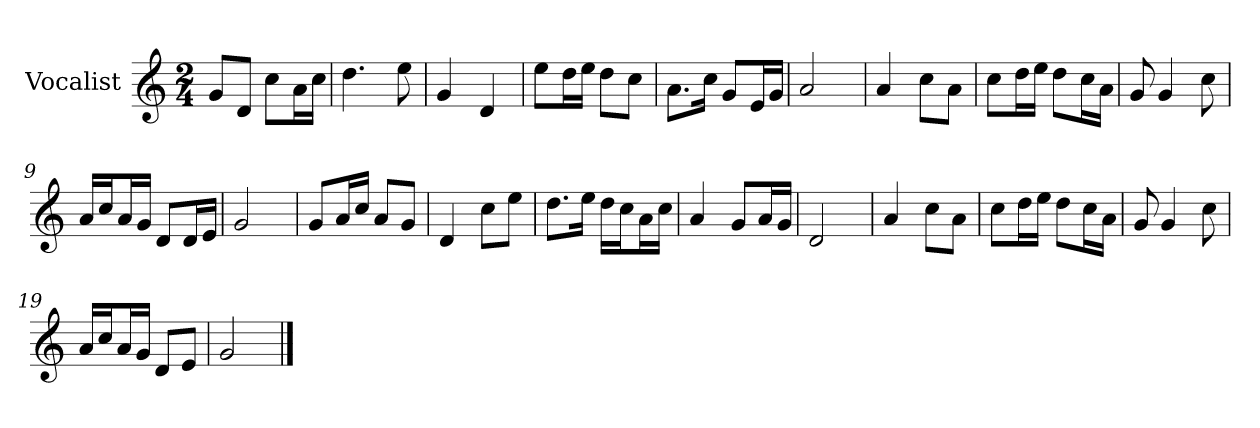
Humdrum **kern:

**kern
*part1
*staff1
*I"Vocalist
*k[]
*C:
*M2/4
=
8gL
8dJ
8ccL
16aL
16ccJJ
=1
4.dd
8ee
=2
4g
4d
=3
8eeL
16ddL
16eeJJ
8ddL
8ccJ
=4
8.aL
16ccJk
8gL
16eL
16gJJ
=5
2a
=6
4a
8ccL
8aJ
=7
8ccL
16ddL
16eeJJ
8ddL
16ccL
16aJJ
=8
8g
4g
8cc
=9
16aLL
16ccJ
16aL
16gJJ
8dL
16dL
16eJJ
=10
2g
=11
8gL
16aL
16ccJJ
8aL
8gJ
=12
4d
8ccL
8eeJ
=13
8.ddL
16eeJk
16ddLL
16ccJ
16aL
16ccJJ
=14
4a
8gL
16aL
16gJJ
=15
2d
=16
4a
8ccL
8aJ
=17
8ccL
16ddL
16eeJJ
8ddL
16ccL
16aJJ
=18
8g
4g
8cc
=19
16aLL
16ccJ
16aL
16gJJ
8dL
8eJ
=20
2g
==
*-
